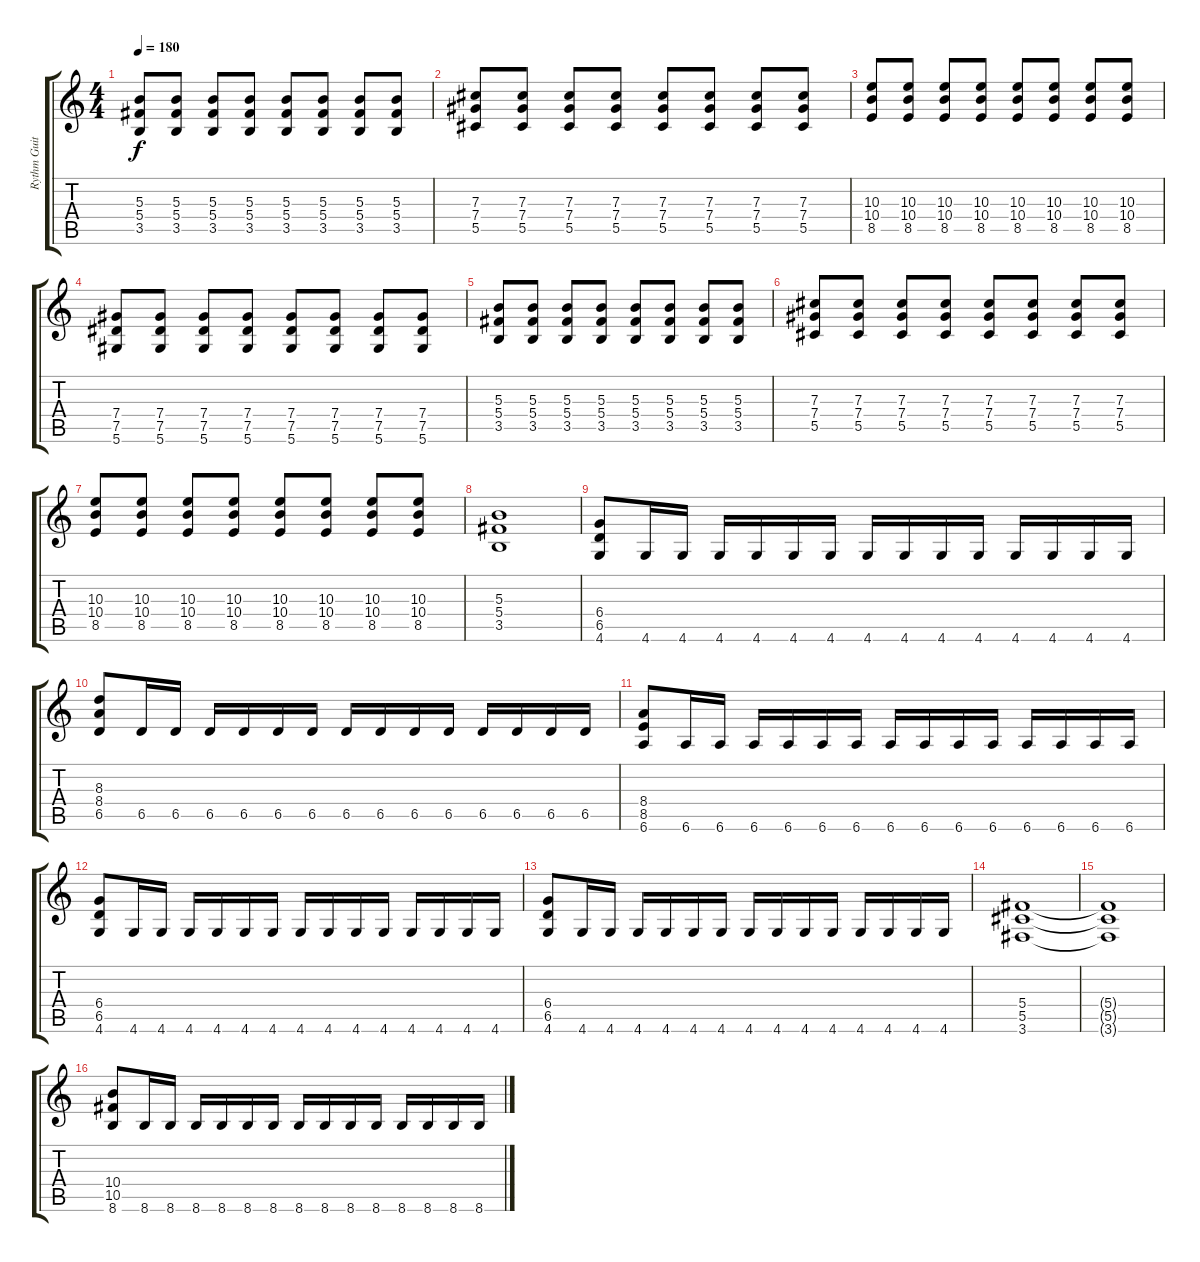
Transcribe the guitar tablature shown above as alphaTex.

\track ("Rythm Guitar" "Rythm Guit") {instrument distortionguitar}
\staff {score tabs}
\tuning (Eb4 Bb3 Gb3 Db3 Ab2 Eb2) {hide}
\ts (4 4)
\tempo 180
\clef g2
\ks c
(5.3 5.4 3.5).8{dy f} (5.3 5.4 3.5).8 (5.3 5.4 3.5).8 (5.3 5.4 3.5).8 (5.3 5.4 3.5).8 (5.3 5.4 3.5).8 (5.3 5.4 3.5).8 (5.3 5.4 3.5).8 |
(7.3 7.4 5.5).8 (7.3 7.4 5.5).8 (7.3 7.4 5.5).8 (7.3 7.4 5.5).8 (7.3 7.4 5.5).8 (7.3 7.4 5.5).8 (7.3 7.4 5.5).8 (7.3 7.4 5.5).8 |
(10.3 10.4 8.5).8 (10.3 10.4 8.5).8 (10.3 10.4 8.5).8 (10.3 10.4 8.5).8 (10.3 10.4 8.5).8 (10.3 10.4 8.5).8 (10.3 10.4 8.5).8 (10.3 10.4 8.5).8 |
(7.4 7.5 5.6).8 (7.4 7.5 5.6).8 (7.4 7.5 5.6).8 (7.4 7.5 5.6).8 (7.4 7.5 5.6).8 (7.4 7.5 5.6).8 (7.4 7.5 5.6).8 (7.4 7.5 5.6).8 |
(5.3 5.4 3.5).8 (5.3 5.4 3.5).8 (5.3 5.4 3.5).8 (5.3 5.4 3.5).8 (5.3 5.4 3.5).8 (5.3 5.4 3.5).8 (5.3 5.4 3.5).8 (5.3 5.4 3.5).8 |
(7.3 7.4 5.5).8 (7.3 7.4 5.5).8 (7.3 7.4 5.5).8 (7.3 7.4 5.5).8 (7.3 7.4 5.5).8 (7.3 7.4 5.5).8 (7.3 7.4 5.5).8 (7.3 7.4 5.5).8 |
(10.3 10.4 8.5).8 (10.3 10.4 8.5).8 (10.3 10.4 8.5).8 (10.3 10.4 8.5).8 (10.3 10.4 8.5).8 (10.3 10.4 8.5).8 (10.3 10.4 8.5).8 (10.3 10.4 8.5).8 |
(5.3 5.4 3.5).1 |
(6.4 6.5 4.6).8 4.6.16 4.6.16 4.6.16 4.6.16 4.6.16 4.6.16 4.6.16 4.6.16 4.6.16 4.6.16 4.6.16 4.6.16 4.6.16 4.6.16 |
(8.3 8.4 6.5).8 6.5.16 6.5.16 6.5.16 6.5.16 6.5.16 6.5.16 6.5.16 6.5.16 6.5.16 6.5.16 6.5.16 6.5.16 6.5.16 6.5.16 |
(8.4 8.5 6.6).8 6.6.16 6.6.16 6.6.16 6.6.16 6.6.16 6.6.16 6.6.16 6.6.16 6.6.16 6.6.16 6.6.16 6.6.16 6.6.16 6.6.16 |
(6.4 6.5 4.6).8 4.6.16 4.6.16 4.6.16 4.6.16 4.6.16 4.6.16 4.6.16 4.6.16 4.6.16 4.6.16 4.6.16 4.6.16 4.6.16 4.6.16 |
(6.4 6.5 4.6).8 4.6.16 4.6.16 4.6.16 4.6.16 4.6.16 4.6.16 4.6.16 4.6.16 4.6.16 4.6.16 4.6.16 4.6.16 4.6.16 4.6.16 |
(5.4 5.5 3.6).1 |
(5.4{t} 5.5{t} 3.6{t}).1 |
(10.4 10.5 8.6).8 8.6.16 8.6.16 8.6.16 8.6.16 8.6.16 8.6.16 8.6.16 8.6.16 8.6.16 8.6.16 8.6.16 8.6.16 8.6.16 8.6.16
